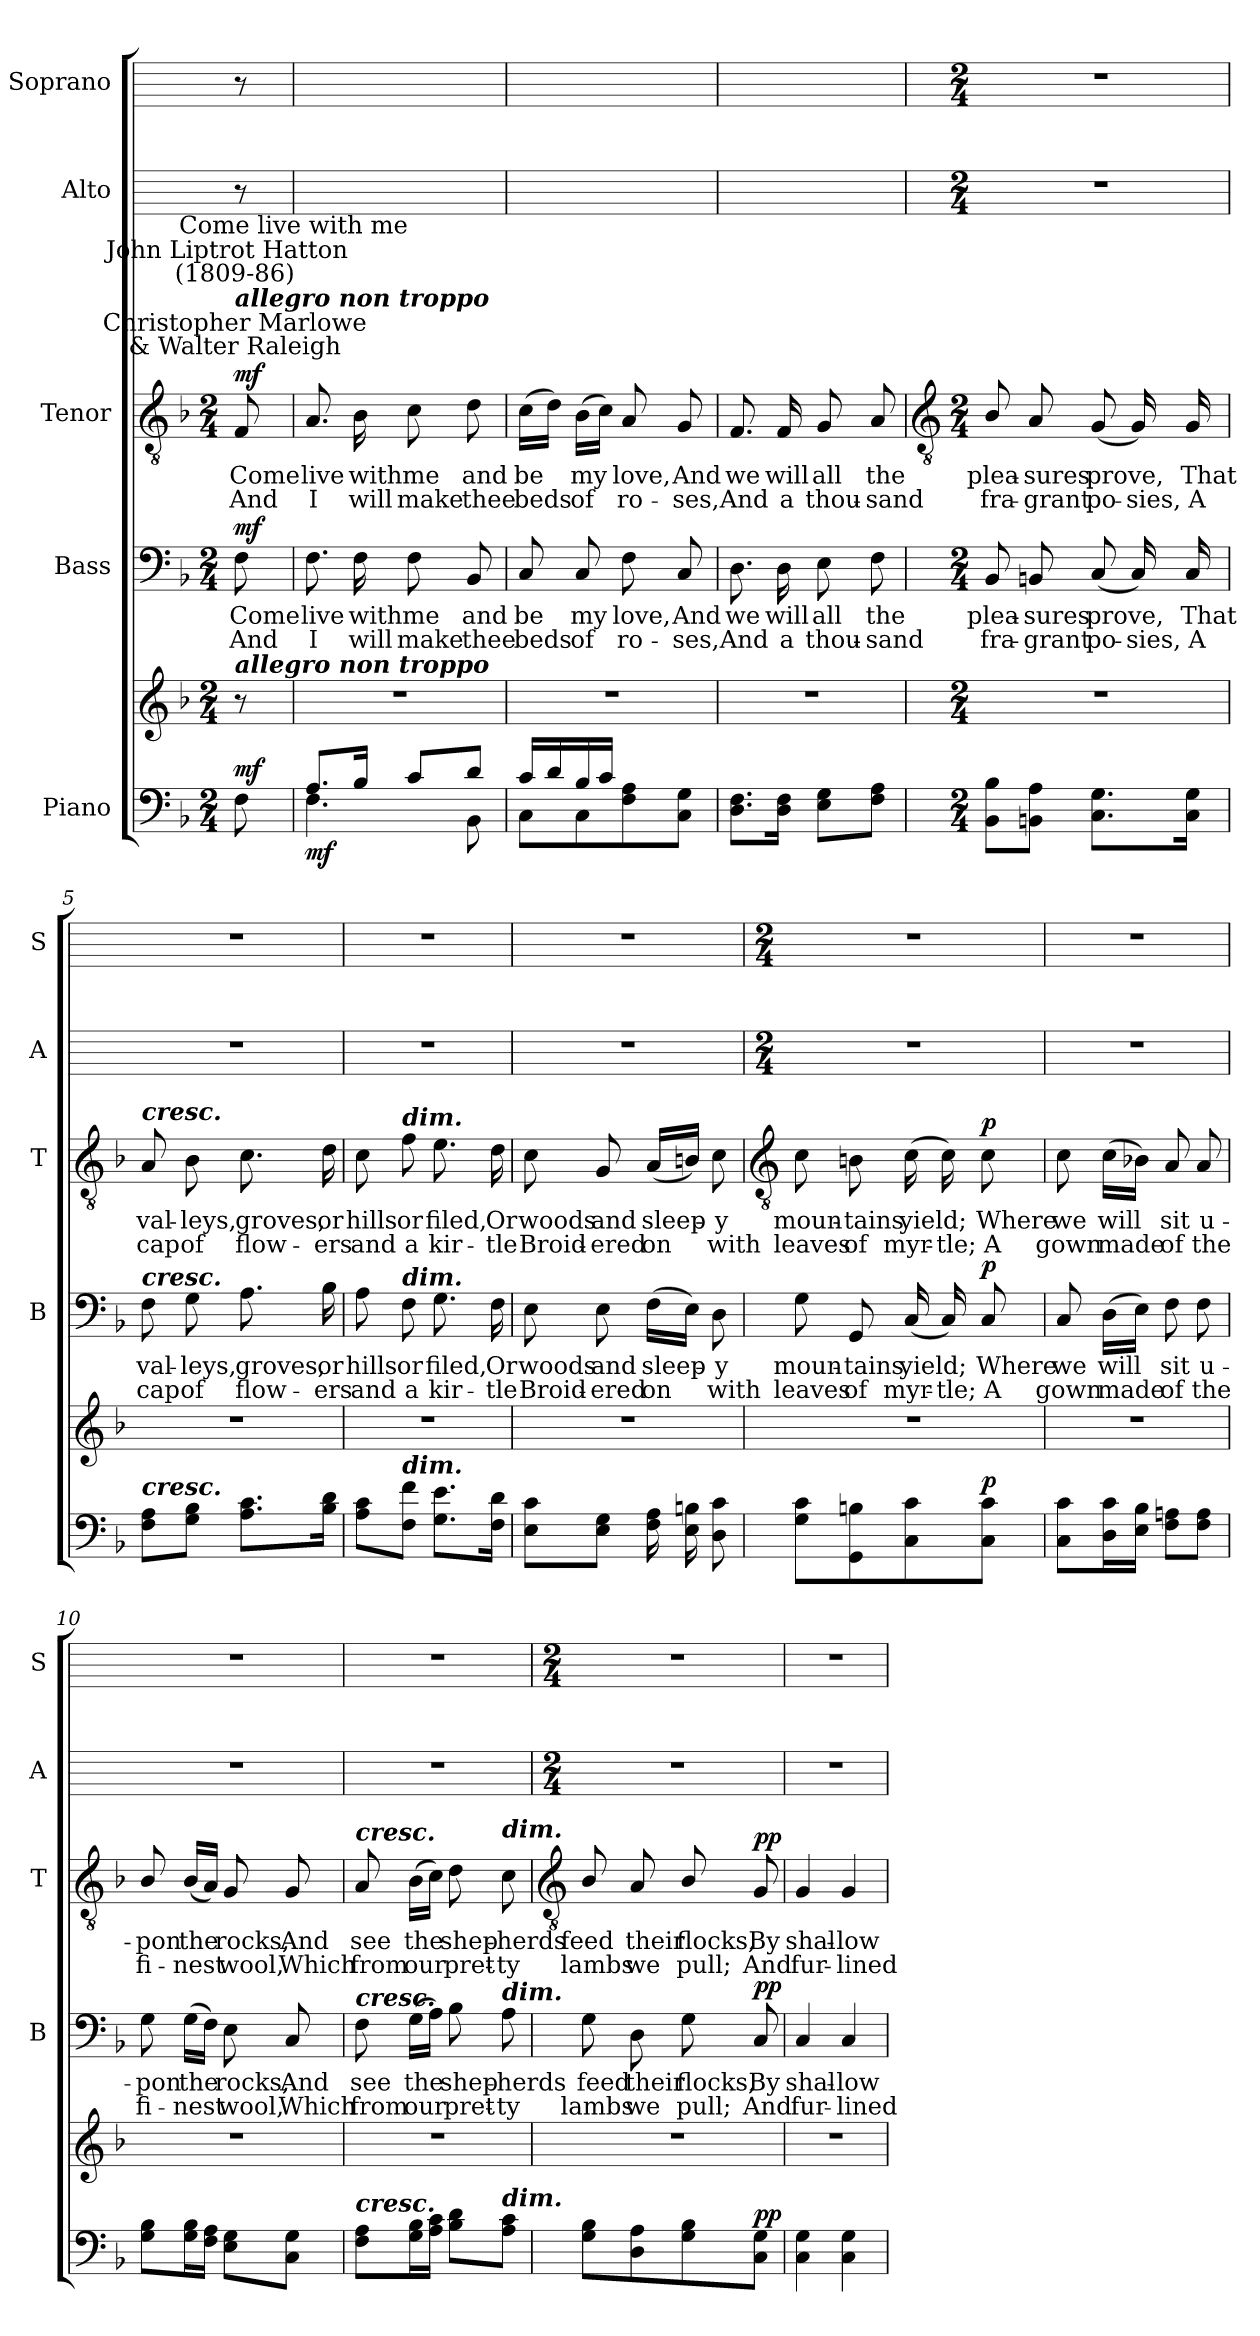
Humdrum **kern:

**kern	**kern	**dynam	**kern	**text	**text	**dynam	**kern	**text	**text	**dynam	**kern	**kern
*part5	*part5	*part5	*part4	*part4	*part4	*part4	*part3	*part3	*part3	*part3	*part2	*part1
*staff6	*staff5	*staff5/6	*staff4	*staff4	*staff4	*staff4	*staff3	*staff3	*staff3	*staff3	*staff2	*staff1
*I"Piano	*	*	*I"Bass	*	*	*	*I"Tenor	*	*	*	*I"Alto	*I"Soprano
*	*	*	*I'B	*	*	*	*I'T	*	*	*	*I'A	*I'S
*clefF4	*clefG2	*	*clefF4	*	*	*	*clefGv2	*	*	*	*	*
*k[b-]	*k[b-]	*	*k[b-]	*	*	*	*k[b-]	*	*	*	*	*
*F:	*F:	*	*F:	*	*	*	*F:	*	*	*	*	*
*M2/4	*M2/4	*	*M2/4	*	*	*	*M2/4	*	*	*	*	*
*MM69	*MM69	*	*MM69	*	*	*	*MM69	*	*	*	*MM69	*MM69
=	=	=	=	=	=	=	=	=	=	=	=	=
*^	*	*	*	*	*	*	*	*	*	*	*	*
!	!	!	!	!	!	!	!	!LO:TX:a:cj:t=Christopher Marlowe\n& Walter Raleigh	!	!	!	!	!
!	!	!	!	!	!	!	!	!LO:TX:a:Bi:t=allegro non troppo	!	!	!	!	!
!	!	!	!	!	!	!	!	!LO:TX:a:cj:t=John Liptrot Hatton  \n(1809-86)	!	!	!	!	!
!	!	!LO:TX:a:Bi:t=allegro non troppo	!	!	!	!	!	!	!	!	!	!	!
!	!	!	!LO:DY:a=2	!	!LO:LY:b	!LO:LY:b	!LO:DY:b	!	!LO:LY:b	!LO:LY:b	!LO:DY:b	!	!
8ryy	8F\	8r	mf	8F	Come	And	mf	8F	Come	And	mf	8r	8r
!	!	!	!	!	!	!	!	!LO:TX:a:cj:t=Come live with me	!	!	!	!	!
=1	=1	=1	=1	=1	=1	=1	=1	=1	=1	=1	=1	=1	=1
!	!	!LO:N:vis=1	!LO:DY:b=2	!	!LO:LY:b	!LO:LY:b	!	!	!LO:LY:b	!LO:LY:b	!	!	!
8.A/L	4.F\	2r	mf	8.F	live	I	.	8.A	live	I	.	2r	2r
!	!	!	!	!	!LO:LY:b	!LO:LY:b	!	!	!LO:LY:b	!LO:LY:b	!	!	!
16B-/J	.	.	.	16F	with	will	.	16B-	with	will	.	.	.
!	!	!	!	!	!LO:LY:b	!LO:LY:b	!	!	!LO:LY:b	!LO:LY:b	!	!	!
8c/L	.	.	.	8F	me	make	.	8c	me	make	.	.	.
!	!	!	!	!	!LO:LY:b	!LO:LY:b	!	!	!LO:LY:b	!LO:LY:b	!	!	!
8d/J	8BB-\	.	.	8BB-	and	thee	.	8d	and	thee	.	.	.
=2	=2	=2	=2	=2	=2	=2	=2	=2	=2	=2	=2	=2	=2
!	!	!LO:N:vis=1	!	!	!LO:LY:b	!LO:LY:b	!	!	!LO:LY:b	!LO:LY:b	!	!	!
16c/LL	8C\L	2r	.	8C	be	beds	.	(>16cLL	be	beds	.	2r	2r
16d/	.	.	.	.	.	.	.	16dJJ)	.	.	.	.	.
!	!	!	!	!	!LO:LY:b	!LO:LY:b	!	!	!LO:LY:b	!LO:LY:b	!	!	!
16B-/	8C\	.	.	8C	my	of	.	(>16B-LL	my	of	.	.	.
16c/JJ	.	.	.	.	.	.	.	16cJJ)	.	.	.	.	.
!	!	!	!	!	!LO:LY:b	!LO:LY:b	!	!	!LO:LY:b	!LO:LY:b	!	!	!
4ryy	8F\ 8A\	.	.	8F	love,	ro-	.	8A	love,	ro-	.	.	.
!	!	!	!	!	!LO:LY:b	!LO:LY:b	!	!	!LO:LY:b	!LO:LY:b	!	!	!
.	8C\ 8G\J	.	.	8C	-And	ses,	.	8G	-And	ses,	.	.	.
=3	=3	=3	=3	=3	=3	=3	=3	=3	=3	=3	=3	=3	=3
!	!	!LO:N:vis=1	!	!	!LO:LY:b	!LO:LY:b	!	!	!LO:LY:b	!LO:LY:b	!	!	!
*v	*v	*	*	*	*	*	*	*	*	*	*	*	*
8.D\ 8.F\L	2r	.	8.D	we	And	.	8.F	we	And	.	2r	2r
!	!	!	!	!LO:LY:b	!LO:LY:b	!	!	!LO:LY:b	!LO:LY:b	!	!	!
16D\ 16F\J	.	.	16D	will	a	.	16F	will	a	.	.	.
!	!	!	!	!LO:LY:b	!LO:LY:b	!	!	!LO:LY:b	!LO:LY:b	!	!	!
8E\ 8G\L	.	.	8E	all	thou-	.	8G	all	thou-	.	.	.
!	!	!	!	!LO:LY:b	!LO:LY:b	!	!	!LO:LY:b	!LO:LY:b	!	!	!
8F\ 8A\J	.	.	8F	-the	sand	.	8A	-the	sand	.	.	.
!!LO:LB:g=z
=4	=4	=4	=4	=4	=4	=4	=4	=4	=4	=4	=4	=4
*	*	*	*	*	*	*	*clefGv2	*	*	*	*	*
*M2/4	*M2/4	*	*M2/4	*	*	*	*M2/4	*	*	*	*M2/4	*M2/4
!	!LO:N:vis=1	!	!	!LO:LY:b	!LO:LY:b	!	!	!LO:LY:b	!LO:LY:b	!	!	!
8BB- 8B-L	2r	.	8BB-	plea-	-fra-	.	8B-/	plea-	-fra-	.	2r	2r
!	!	!	!	!LO:LY:b	!LO:LY:b	!	!	!LO:LY:b	!LO:LY:b	!	!	!
8BBn 8AJ	.	.	8BBn	-sures	grant	.	8A	-sures	grant	.	.	.
!	!	!	!	!LO:LY:b	!LO:LY:b	!	!	!LO:LY:b	!LO:LY:b	!	!	!
8.C 8.GL	.	.	(<8C	prove,	po-	.	(<8G	prove,	po-	.	.	.
!	!	!	!	!	!LO:LY:b	!	!	!	!LO:LY:b	!	!	!
.	.	.	16C)	.	-sies,	.	16G)	.	-sies,	.	.	.
!	!	!	!	!LO:LY:b	!LO:LY:b	!	!	!LO:LY:b	!LO:LY:b	!	!	!
16C 16GJ	.	.	16C	That	A	.	16G	That	A	.	.	.
=5	=5	=5	=5	=5	=5	=5	=5	=5	=5	=5	=5	=5
!	!	!	!	!	!	!	!LO:TX:a:Bi:t=cresc.	!	!	!	!	!
!	!	!	!LO:TX:a:Bi:t=cresc.	!	!	!	!	!	!	!	!	!
!LO:TX:a:Bi:t=cresc.	!	!	!	!	!	!	!	!	!	!	!	!
!	!LO:N:vis=1	!	!	!LO:LY:b	!LO:LY:b	!	!	!LO:LY:b	!LO:LY:b	!	!	!
8F 8AL	2r	.	8F	val-	-cap	.	8A	val-	-cap	.	2r	2r
!	!	!	!	!LO:LY:b	!LO:LY:b	!	!	!LO:LY:b	!LO:LY:b	!	!	!
8G 8B-J	.	.	8G	leys,	of	.	8B-	leys,	of	.	.	.
!	!	!	!	!LO:LY:b	!LO:LY:b	!	!	!LO:LY:b	!LO:LY:b	!	!	!
8.A 8.cL	.	.	8.A	groves,	flow-	.	8.c	groves,	flow-	.	.	.
!	!	!	!	!LO:LY:b	!LO:LY:b	!	!	!LO:LY:b	!LO:LY:b	!	!	!
16B- 16dJ	.	.	16B-	-or	ers	.	16d	-or	ers	.	.	.
=6	=6	=6	=6	=6	=6	=6	=6	=6	=6	=6	=6	=6
!	!LO:N:vis=1	!	!	!LO:LY:b	!LO:LY:b	!	!	!LO:LY:b	!LO:LY:b	!	!	!
8A 8cL	2r	.	8A	hills	and	.	8c	hills	and	.	2r	2r
!	!	!	!	!	!	!	!LO:TX:a:Bi:t=dim.	!	!	!	!	!
!	!	!	!LO:TX:a:Bi:t=dim.	!	!	!	!	!	!	!	!	!
!LO:TX:a:Bi:t=dim.	!	!	!	!	!	!	!	!	!	!	!	!
!	!	!	!	!LO:LY:b	!LO:LY:b	!	!	!LO:LY:b	!LO:LY:b	!	!	!
8F 8fJ	.	.	8F	or	a	.	8f	or	a	.	.	.
!	!	!	!	!LO:LY:b	!LO:LY:b	!	!	!LO:LY:b	!LO:LY:b	!	!	!
8.G 8.eL	.	.	8.G	filed,	kir-	.	8.e	filed,	kir-	.	.	.
!	!	!	!	!LO:LY:b	!LO:LY:b	!	!	!LO:LY:b	!LO:LY:b	!	!	!
16F 16dJ	.	.	16F	-Or	tle	.	16d	-Or	tle	.	.	.
=7	=7	=7	=7	=7	=7	=7	=7	=7	=7	=7	=7	=7
!	!LO:N:vis=1	!	!	!LO:LY:b	!LO:LY:b	!	!	!LO:LY:b	!LO:LY:b	!	!	!
8E 8cL	2r	.	8E	woods	Broid-	.	8c	woods	Broid-	.	2r	2r
!	!	!	!	!LO:LY:b	!LO:LY:b	!	!	!LO:LY:b	!LO:LY:b	!	!	!
8E 8GJ	.	.	8E	-and	ered	.	8G	-and	ered	.	.	.
!	!	!	!	!LO:LY:b	!LO:LY:b	!	!	!LO:LY:b	!LO:LY:b	!	!	!
16F 16ALL	.	.	(>16FLL	sleep-	on	.	(<16ALL	sleep-	on	.	.	.
16E 16Bn	.	.	16EJJ)	.	.	.	16BnJJ)	.	.	.	.	.
!	!	!	!	!LO:LY:b	!LO:LY:b	!	!	!LO:LY:b	!LO:LY:b	!	!	!
8D 8cJ	.	.	8D	y	with	.	8c	y	with	.	.	.
!!LO:LB:g=z
=8	=8	=8	=8	=8	=8	=8	=8	=8	=8	=8	=8	=8
*	*	*	*	*	*	*	*clefGv2	*	*	*	*	*
*	*	*	*	*	*	*	*	*	*	*	*M2/4	*M2/4
!	!LO:N:vis=1	!	!	!LO:LY:b	!LO:LY:b	!	!	!LO:LY:b	!LO:LY:b	!	!	!
8G 8cL	2r	.	8G	moun-	-leaves	.	8c	moun-	-leaves	.	2r	2r
!	!	!	!	!LO:LY:b	!LO:LY:b	!	!	!LO:LY:b	!LO:LY:b	!	!	!
8GG 8Bn	.	.	8GG	tains	of	.	8Bn	tains	of	.	.	.
!	!	!	!	!LO:LY:b	!LO:LY:b	!	!	!LO:LY:b	!LO:LY:b	!	!	!
8C 8c	.	.	(<16C	yield;	myr-	.	(>16c	yield;	myr-	.	.	.
!	!	!	!	!	!LO:LY:b	!	!	!	!LO:LY:b	!	!	!
.	.	.	16C)	.	-tle;	.	16c)	.	-tle;	.	.	.
!	!	!LO:DY:a=2	!	!LO:LY:b	!LO:LY:b	!LO:DY:b	!	!LO:LY:b	!LO:LY:b	!LO:DY:b	!	!
8C 8cJ	.	p	8C	Where	A	p	8c	Where	A	p	.	.
=9	=9	=9	=9	=9	=9	=9	=9	=9	=9	=9	=9	=9
!	!LO:N:vis=1	!	!	!LO:LY:b	!LO:LY:b	!	!	!LO:LY:b	!LO:LY:b	!	!	!
8C 8cL	2r	.	8C	we	gown	.	8c	we	gown	.	2r	2r
!	!	!	!	!LO:LY:b	!LO:LY:b	!	!	!LO:LY:b	!LO:LY:b	!	!	!
16D 16cL	.	.	(>16DLL	will	made	.	(>16cLL	will	made	.	.	.
16E 16B-JJ	.	.	16EJJ)	.	.	.	16B-XJJ)	.	.	.	.	.
!	!	!	!	!LO:LY:b	!LO:LY:b	!	!	!LO:LY:b	!LO:LY:b	!	!	!
8F 8AnL	.	.	8F	sit	of	.	8A	sit	of	.	.	.
!	!	!	!	!LO:LY:b	!LO:LY:b	!	!	!LO:LY:b	!LO:LY:b	!	!	!
8F 8AJ	.	.	8F	u-	-the	.	8A	u-	-the	.	.	.
=10	=10	=10	=10	=10	=10	=10	=10	=10	=10	=10	=10	=10
!	!LO:N:vis=1	!	!	!LO:LY:b	!LO:LY:b	!	!	!LO:LY:b	!LO:LY:b	!	!	!
8G 8B-L	2r	.	8G	pon	fi-	.	8B-/	pon	fi-	.	2r	2r
!	!	!	!	!LO:LY:b	!LO:LY:b	!	!	!LO:LY:b	!LO:LY:b	!	!	!
16G 16B-L	.	.	(>16GLL	-the	nest	.	(<16B-LL	-the	nest	.	.	.
16F 16AJJ	.	.	16FJJ)	.	.	.	16AJJ)	.	.	.	.	.
!	!	!	!	!LO:LY:b	!LO:LY:b	!	!	!LO:LY:b	!LO:LY:b	!	!	!
8E 8GL	.	.	8E	rocks,	wool,	.	8G	rocks,	wool,	.	.	.
!	!	!	!	!LO:LY:b	!LO:LY:b	!	!	!LO:LY:b	!LO:LY:b	!	!	!
8C 8GJ	.	.	8C	And	Which	.	8G	And	Which	.	.	.
=11	=11	=11	=11	=11	=11	=11	=11	=11	=11	=11	=11	=11
!	!	!	!	!	!	!	!LO:TX:a:Bi:t=cresc.	!	!	!	!	!
!	!	!	!LO:TX:a:Bi:t=cresc.	!	!	!	!	!	!	!	!	!
!LO:TX:a:Bi:t=cresc.	!	!	!	!	!	!	!	!	!	!	!	!
!	!LO:N:vis=1	!	!	!LO:LY:b	!LO:LY:b	!	!	!LO:LY:b	!LO:LY:b	!	!	!
8F 8AL	2r	.	8F	see	from	.	8A	see	from	.	2r	2r
!	!	!	!	!LO:LY:b	!LO:LY:b	!	!	!LO:LY:b	!LO:LY:b	!	!	!
16G 16B-L	.	.	(>16GLL	the	our	.	(>16B-LL	the	our	.	.	.
16A 16cJJ	.	.	16AJJ)	.	.	.	16cJJ)	.	.	.	.	.
!	!	!	!	!LO:LY:b	!LO:LY:b	!	!	!LO:LY:b	!LO:LY:b	!	!	!
8B- 8dL	.	.	8B-	shep-	-pret-	.	8d	shep-	-pret-	.	.	.
!	!	!	!	!	!	!	!LO:TX:a:Bi:t=dim.	!	!	!	!	!
!	!	!	!LO:TX:a:Bi:t=dim.	!	!	!	!	!	!	!	!	!
!LO:TX:a:Bi:t=dim.	!	!	!	!	!	!	!	!	!	!	!	!
!	!	!	!	!LO:LY:b	!LO:LY:b	!	!	!LO:LY:b	!LO:LY:b	!	!	!
8A 8cJ	.	.	8A	-herds	ty	.	8c	-herds	ty	.	.	.
!!LO:LB:g=z
=12	=12	=12	=12	=12	=12	=12	=12	=12	=12	=12	=12	=12
*	*	*	*	*	*	*	*clefGv2	*	*	*	*	*
*	*	*	*	*	*	*	*	*	*	*	*M2/4	*M2/4
!LO:N:vis=1	!LO:N:vis=1	!	!	!LO:LY:b	!LO:LY:b	!	!	!LO:LY:b	!LO:LY:b	!	!	!
*^	*	*	*	*	*	*	*	*	*	*	*	*
2ryy	8G\ 8B-\L	2r	.	8G	feed	lambs	.	8B-/	feed	lambs	.	2r	2r
!	!	!	!	!	!LO:LY:b	!LO:LY:b	!	!	!LO:LY:b	!LO:LY:b	!	!	!
.	8D\ 8A\	.	.	8D	their	we	.	8A	their	we	.	.	.
!	!	!	!	!	!LO:LY:b	!LO:LY:b	!	!	!LO:LY:b	!LO:LY:b	!	!	!
.	8G\ 8B-\	.	.	8G	flocks,	pull;	.	8B-/	flocks,	pull;	.	.	.
!	!	!	!LO:DY:a=2	!	!LO:LY:b	!LO:LY:b	!LO:DY:b	!	!LO:LY:b	!LO:LY:b	!LO:DY:b	!	!
.	8C\ 8G\J	.	pp	8C	By	And	pp	8G	By	And	pp	.	.
=13	=13	=13	=13	=13	=13	=13	=13	=13	=13	=13	=13	=13	=13
!LO:N:vis=1	!	!LO:N:vis=1	!	!	!LO:LY:b	!LO:LY:b	!	!	!LO:LY:b	!LO:LY:b	!	!	!
2ryy	4C\ 4G\	2r	.	4C	shal-	-fur-	.	4G	shal-	-fur-	.	2r	2r
!	!	!	!	!	!LO:LY:b	!LO:LY:b	!	!	!LO:LY:b	!LO:LY:b	!	!	!
.	4C\ 4G\	.	.	4C	-low	lined	.	4G	-low	lined	.	.	.
*v	*v	*	*	*	*	*	*	*	*	*	*	*	*
=	=	=	=	=	=	=	=	=	=	=	=	=
*-	*-	*-	*-	*-	*-	*-	*-	*-	*-	*-	*-	*-
